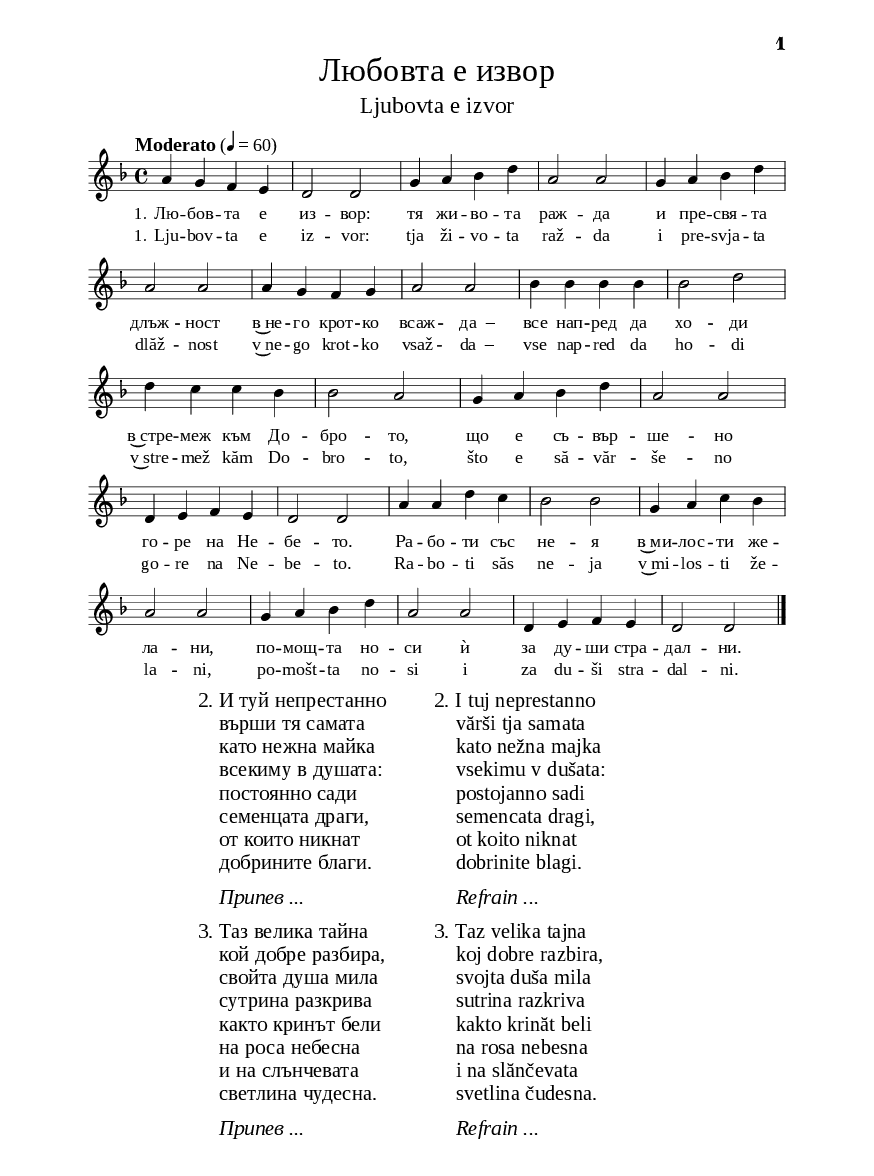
\version "2.24.4"

% include paper part and global functions
\include "include/globals.ily"

\bookpart {
  \label #'ref026
  \tocItem \markup "Любовта е извор – Ljubovta e izvor"
  \include "include/bookpart-paper.ily"
  \score {
    \include "include/score-layout.ily"

    \new Voice \absolute {
      \clef treble
      \key d \minor
      \time 4/4
      \tempoFunc "Moderato" 4 "60"
      \autoBeamOff
      a'4 g' f' e'| d'2 d'2| g'4 a' bes' d''| a'2 a'2 |
      g'4 a' bes' d''| \break a'2 a'2 | a'4 g'4 f'4 g'4 a'2 a'2|
      bes'4 bes'4 bes'4 bes'4 | bes'2 d''2 | \break d''4 c''4 c''4 bes'4 bes'2 a'2 |
      g'4 a'4 bes'4 d''4 | a'2 a'2 | \break d'4 e'4 f'4 e'4 |  d'2 d'2 |
      a'4 a'4 d''4 c''4 | bes'2 bes'2 | g'4 a'4 c''4 bes'4 | \break a'2 a'2 |
      g'4 a'4 bes'4 d''4 | a'2 a'2 | d'4 e'4 f'4 e'4 | d'2 d'2 | \bar "|." \break
    }

    \addlyrics {
       \set stanza = "1." Лю -- бов -- та е из -- вор: тя жи -- во -- та раж -- да
      и пре -- свя -- та длъж -- ност в~не -- го крот -- ко всаж -- "   да  –"
      все нап -- ред да хо -- ди в~стре -- меж към До -- бро -- то,
      що е съ -- вър -- ше -- но го -- ре на Не -- бе -- то.
      Ра -- бо -- ти със не -- я в~ми -- лос -- ти же -- ла -- ни,
      по -- мощ -- та но -- си ѝ за ду -- ши стра -- дал -- ни.
    }

    \addlyrics {
      \set stanza = "1." Lju -- bov -- ta e iz -- vor: tja ži -- vo -- ta raž -- da
      i pre -- svja -- ta dlăž -- nost v~ne -- go krot -- ko vsaž -- "   da  –"
      vse nap -- red da ho -- di v~stre -- mež kăm Do -- bro -- to,
      što e să -- văr -- še -- no go -- re na Ne -- be -- to.
      Ra -- bo -- ti săs ne -- ja v~mi -- los -- ti že -- la -- ni,
      po -- mošt -- ta no -- si i za du -- ši stra -- dal -- ni.
    }

    \header {
      title = \titleFunc "Любовта е извор" "Ljubovta e izvor"
    }

    \midi{}

  } % score
  \markup \vspace #0.3
  \markup \abs-fontsize #10 {
    \hspace #15
    \override #`(baseline-skip . ,bgCoupletBaselineSkip)
    \column {

      \line { 2. И туй непрестанно  }
      \line {   "   " върши тя самата }
      \line {   "   " като нежна майка }
      \line {   "   " всекиму в душата:  }
      \line {   "   " постоянно сади}
      \line {   "   " семенцата драги,}
      \line {   "   " от които никнат}
      \line {   "   " добрините благи.}
      \vspace #0.5
      \line { "   " \italic {Припев ...} }
      \vspace #0.5

      \line { 3. Таз велика тайна }
      \line {   "   " кой добре разбира, }
      \line {   "   " свойта душа мила }
      \line {   "   " сутрина разкрива }
      \line {   "   " както кринът бели}
      \line {   "   "на роса небесна}
      \line {   "   "и на слънчевата}
      \line {   "   "светлина чудесна.}
      \vspace #0.5
      \line { "   " \italic {Припев ...} }



    }

    \hspace #6
    \override #`(baseline-skip . ,bgCoupletBaselineSkip)
    \column {

      \line { 2. I tuj neprestanno  }
      \line {   "   " vărši tja samata }
      \line {   "   " kato nežna majka }
      \line {   "   " vsekimu v dušata:  }
      \line {   "   " postojanno sadi}
      \line {   "   " semencata dragi,}
      \line {   "   " ot koito niknat}
      \line {   "   " dobrinite blagi.}
      \vspace #0.5
      \line { "   " \italic {Refrain ...} }
      \vspace #0.5

      \line { 3. Taz velika tajna }
      \line {   "   " koj dobre razbira, }
      \line {   "   " svojta duša mila }
      \line {   "   " sutrina razkriva }
      \line {   "   " kakto krinăt beli}
      \line {   "   "na rosa nebesna}
      \line {   "   "i na slănčevata}
      \line {   "   "svetlina čudesna.}
      \vspace #0.5
      \line { "   " \italic {Refrain ...} }




    } %column
  } % markup

  \pageBreak
  \markup \abs-fontsize #10 {
    \hspace #15
    \override #`(baseline-skip . ,bgCoupletBaselineSkip) % affects space between column lines
    \column {
      \line { 4. Слънцето, което }
      \line {   "   " оживотворява }
      \line {   "   " овреме човека,}
      \line {   "   " топло озарява, }
      \line {   "   "буди и възраства}
      \line {   "   "в него семенцата}
      \line {   "   "и му пълни тайно}
      \line {   "   "с добрини душата.}
      \vspace #0.5
      \line { "   " \italic {Припев ...} }
      \vspace #0.5
      \line { 5. Плодове тъй сладки, }
      \line {   "   " в Любовта узрели, }
      \line {   "   "най-блажен ще бъде}
      \line {   "   "тоз, който ви вкуси.}
      \line {   "   "В жилища небесни}
      \line {   "   "вечно ще живее,}
      \line {   "   "пред престола Божи}
      \line {   "   "песни ще да пее.}
      \line { "   " \italic {Припев ...} }
      \vspace #0.3
    }

    \hspace #6
    \override #`(baseline-skip . ,bgCoupletBaselineSkip)
    \column {


      \line { 4. Slănceto, koeto }
      \line {   "   " oživotvorjava }
      \line {   "   " ovreme čoveka,}
      \line {   "   " toplo ozarjava, }
      \line {   "   "budi i văzrastva}
      \line {   "   "v nego semencata}
      \line {   "   "i mu pălni tajno}
      \line {   "   "s dobrini dušata.}
      \vspace #0.5
      \line { "   " \italic {Refrain ...} }
      \vspace #0.5
      \line { 5. Plodove tăj sladki, }
      \line {   "   " v Ljubovta uzreli, }
      \line {   "   "naj-blažen šte băde}
      \line {   "   "toz, kojto vi vkusi.}
      \line {   "   "V žilišta nebesni}
      \line {   "   "večno šte živee,}
      \line {   "   "pred prestola Boži}
      \line {   "   "pesni šte da pee.}
      \line { "   " \italic {Refrain ...} }
    } %column

  } % markup

  \markup \empty-one

  % include foreign translation(s) of the song
  \version "2.24.4"


\markup \fill-line { \fontsize #deTitleFontSize "Die Liebe ist eine Quelle" }
\markup \null
\markup \null
\markup \abs-fontsize #10 {
  
  \override #`(baseline-skip . ,deCoupletBaselineSkip)

  \column {

    \line {   1. Die Liebe ist eine Quelle, }
    \line {   "   "sie gebiert das Leben}

    \line {   "   "und eine allheilige Pflicht }
    \line {   "   " sät sie in ihm sanft: }

    \line {   "   " auf dass es immer voranschreitet }

    \line {   "   "im Streben nach dem Guten,}

    \line {   "   "das vollkommen ist oben im Himmel.}

    \vspace #0.5
    \line { "   " \italic { Refrain:}  }


    \line {   "   "Arbeite mit ihr, }

    \line {   "   "in der gewünschten Barmherzigkeit,}

    \line {   "   "und bringe ihre Hilfe}

    \line {   "   "für die leidenden Seelen.}

    \vspace #0.5

    \line {   2. Dies vollbringt sie selbst unaufhörlich}

    \line {   "   "wie eine zärtliche Mutter}

    \line {   "   "in jedermanns Seele – sie sät immerdar}

    \line {   "   "die lieben Samenkörnchen, aus denen}

    \line {   "   " die gütigen Wohltaten sprießen.}

    \vspace #0.5
    \line { "   " \italic { Refrain ...}  }
    \vspace #0.5

    \line {   3. Dieses große Geheimnis, wer es gut versteht, }

    \line {   "   "   öffnet seine liebe Seele am Morgen,}

    \line {   "   " wie die weiße Lilie im himmlischen Tau }

    \line {   "   " und im wunderbaren Sonnenlicht.}
    \vspace #0.5
    \line { "   " \italic { Refrain ...}  }
    
  

  }
  

   \override #`(baseline-skip . ,deCoupletBaselineSkip)


  \column {

    \line {   4. Die Sonne, die den Menschen  }

    \line {   "   "     zur  rechten Zeit belebt, }
    
    \line {   "   "     scheint warm, erweckt }
    \line {   "   "     und lässt gedeihen}

    \line {   "   "    in ihm die Samenkörnchen}

    \line {   "   "   und füllt geheimnisvoll }

    \line {   "   "    mit Tugenden seine Seele.}

    \vspace #0.5
    \line { "   " \italic { Refrain ...}  }

    \vspace #0.5



    \line {   5. Die so süßen Früchte,   }

    \line {   "   " in der Liebe gereift: }
    
    \line {   "   "  Am seligsten wird der sein, }

    \line {   "   "der sie kostet. }
    
   \line {   "   " In himmlischen Wohnstätten}

    \line {   "   "  wird er ewig leben, }

    \line {   "   " vor dem Thron Gottes }
    
   \line {   "   "  wird er Lieder singen. }


    \line { "   " \italic { Refrain ...}  }



  }
}




} % bookpart

